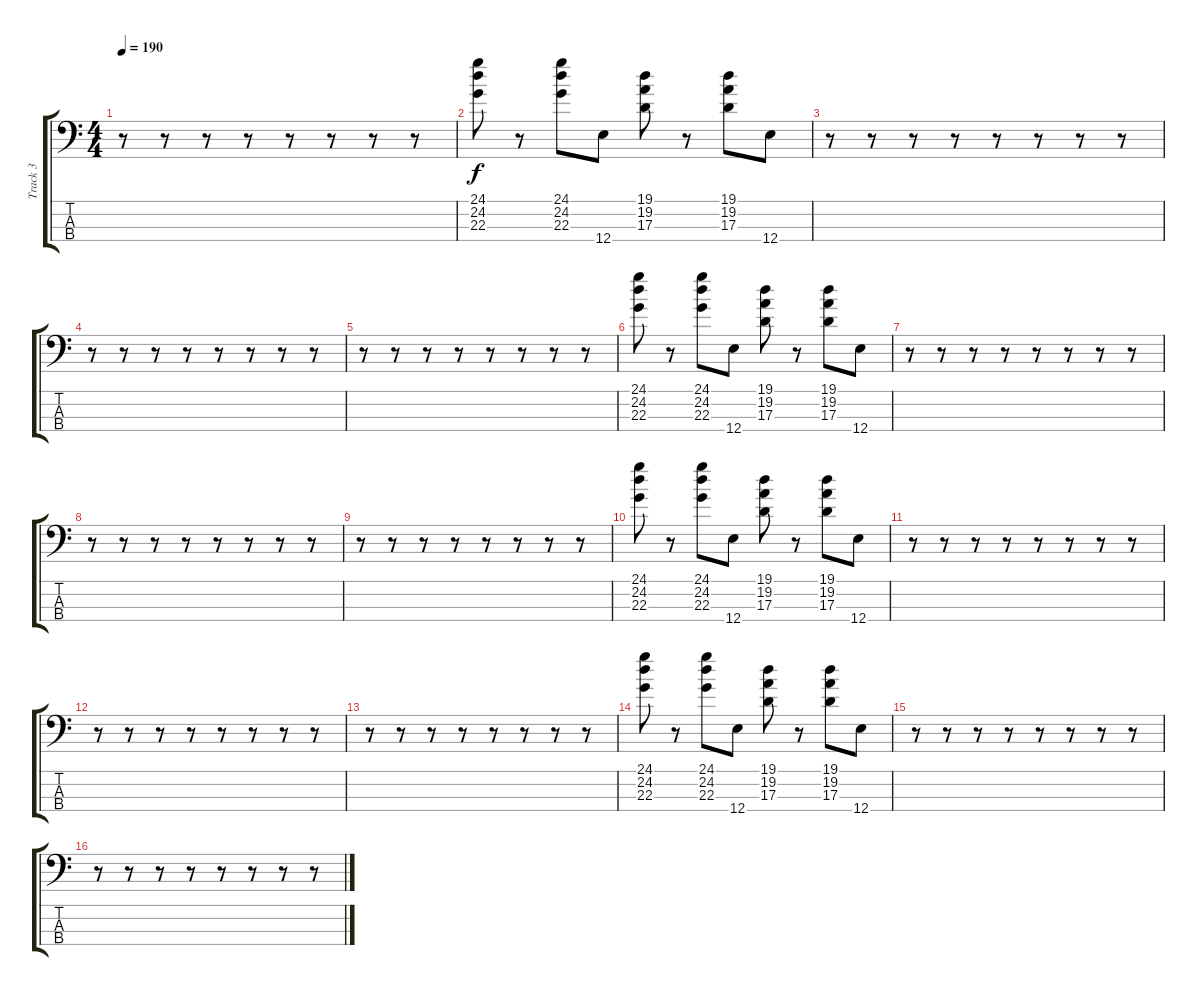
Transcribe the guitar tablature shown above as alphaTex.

\track ("Track 3" "Track 3") {instrument electricbassfinger}
\staff {score tabs}
\tuning (G2 D2 A1 E1) {hide}
\ts (4 4)
\tempo 190
\clef f4
\ks c
r.8{dy f} r.8 r.8 r.8 r.8 r.8 r.8 r.8 |
(24.1 24.2 22.3).8 r.8 (24.1 24.2 22.3).8 12.4.8 (19.1 19.2 17.3).8 r.8 (19.1 19.2 17.3).8 12.4.8 |
r.8 r.8 r.8 r.8 r.8 r.8 r.8 r.8 |
r.8 r.8 r.8 r.8 r.8 r.8 r.8 r.8 |
r.8 r.8 r.8 r.8 r.8 r.8 r.8 r.8 |
(24.1 24.2 22.3).8 r.8 (24.1 24.2 22.3).8 12.4.8 (19.1 19.2 17.3).8 r.8 (19.1 19.2 17.3).8 12.4.8 |
r.8 r.8 r.8 r.8 r.8 r.8 r.8 r.8 |
r.8 r.8 r.8 r.8 r.8 r.8 r.8 r.8 |
r.8 r.8 r.8 r.8 r.8 r.8 r.8 r.8 |
(24.1 24.2 22.3).8 r.8 (24.1 24.2 22.3).8 12.4.8 (19.1 19.2 17.3).8 r.8 (19.1 19.2 17.3).8 12.4.8 |
r.8 r.8 r.8 r.8 r.8 r.8 r.8 r.8 |
r.8 r.8 r.8 r.8 r.8 r.8 r.8 r.8 |
r.8 r.8 r.8 r.8 r.8 r.8 r.8 r.8 |
(24.1 24.2 22.3).8 r.8 (24.1 24.2 22.3).8 12.4.8 (19.1 19.2 17.3).8 r.8 (19.1 19.2 17.3).8 12.4.8 |
r.8 r.8 r.8 r.8 r.8 r.8 r.8 r.8 |
r.8 r.8 r.8 r.8 r.8 r.8 r.8 r.8
